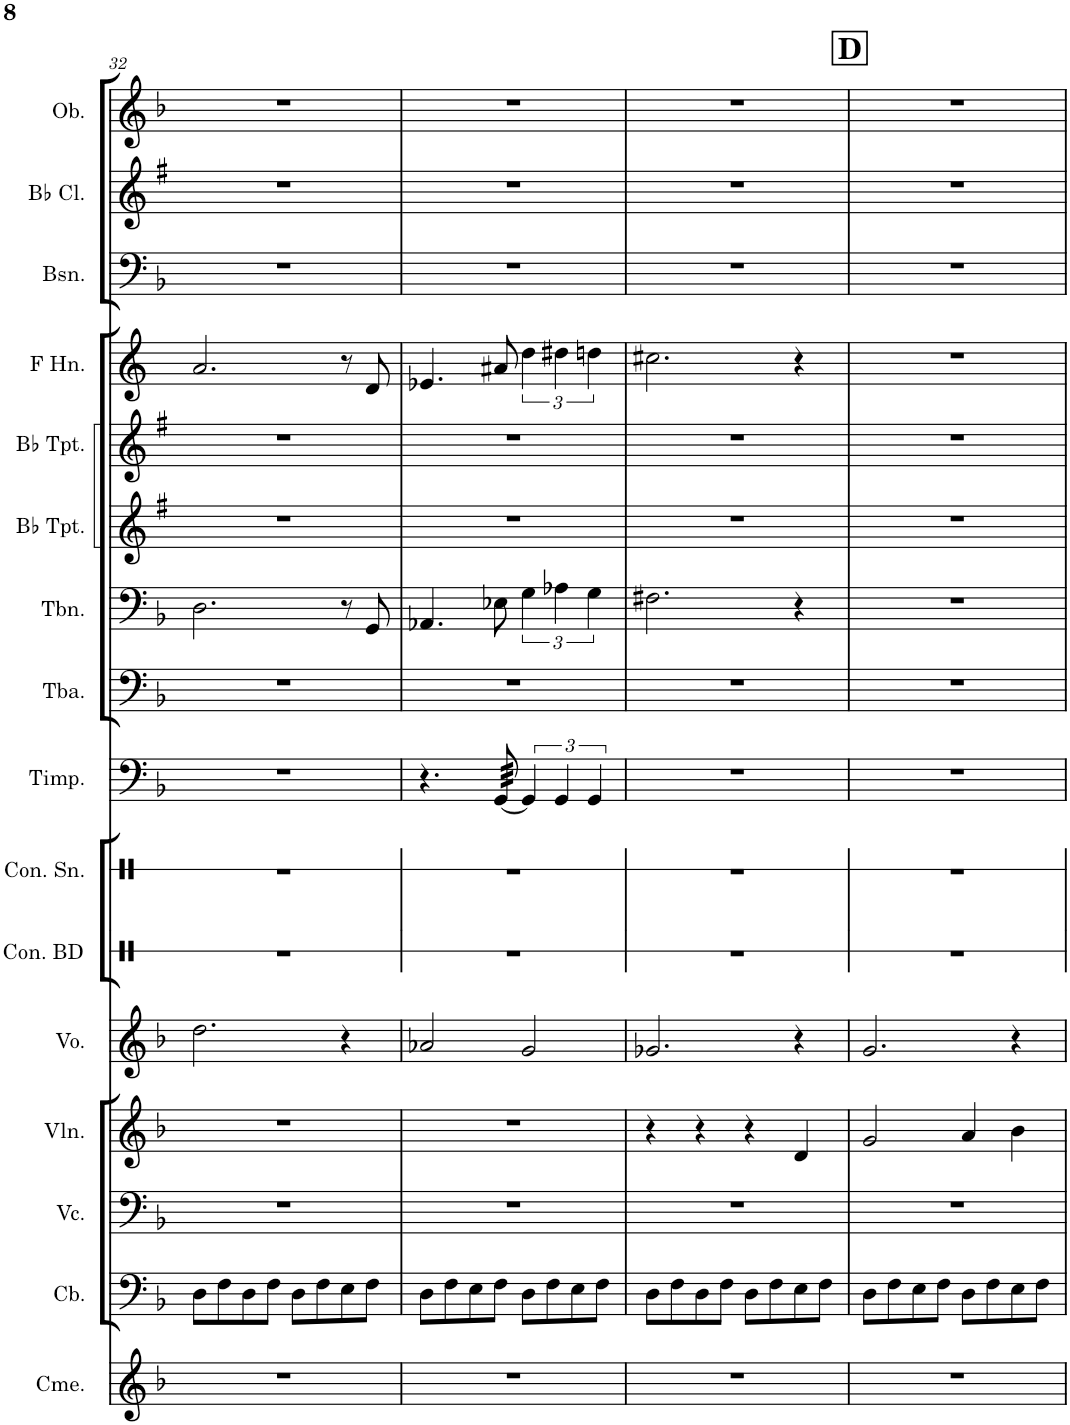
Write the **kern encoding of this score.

**kern	**kern	**kern	**kern	**kern	**kern	**kern	**kern	**kern	**kern	**kern	**kern	**kern	**kern	**kern	**kern
*part16	*part15	*part14	*part13	*part12	*part11	*part10	*part9	*part8	*part7	*part6	*part5	*part4	*part3	*part2	*part1
*staff16	*staff15	*staff14	*staff13	*staff12	*staff11	*staff10	*staff9	*staff8	*staff7	*staff6	*staff5	*staff4	*staff3	*staff2	*staff1
*I"Chimes	*I"Contrabass	*I"Violoncello	*I"Violin	*I"Voice	*I"Concert Bass Drum	*I"Concert Snare Drum	*I"Timpani	*I"Tuba	*I"Trombone	*I"Bb Trumpet	*I"Bb Trumpet	*I"Horn in F	*I"Bassoon	*I"Bb Clarinet	*I"Oboe
*I'Cme.	*I'Cb.	*I'Vc.	*I'Vln.	*I'Vo.	*I'Con. BD	*I'Con. Sn.	*I'Timp.	*I'Tba.	*I'Tbn.	*I'Bb Tpt.	*I'Bb Tpt.	*	*I'Bsn.	*I'Bb Cl.	*I'Ob.
!!LO:PB:g=z
*clefG2	*clefF4	*clefF4	*clefG2	*clefG2	*clefX	*clefX	*clefF4	*clefF4	*clefF4	*clefG2	*clefG2	*clefG2	*clefF4	*clefG2	*clefG2
*	*Trd7c12	*	*	*	*	*	*	*	*	*Trd1c2	*Trd1c2	*Trd4c7	*	*Trd1c2	*
*k[b-]	*k[b-]	*k[b-]	*k[b-]	*k[b-]	*k[]	*k[]	*k[b-]	*k[b-]	*k[b-]	*k[f#]	*k[f#]	*k[]	*k[b-]	*k[f#]	*k[b-]
*M4/4	*M4/4	*M4/4	*M4/4	*M4/4	*M4/4	*M4/4	*M4/4	*M4/4	*M4/4	*M4/4	*M4/4	*M4/4	*M4/4	*M4/4	*M4/4
=32	=32	=32	=32	=32	=32	=32	=32	=32	=32	=32	=32	=32	=32	=32	=32
1r	8D\L	1r	1r	2.dd\	1r	1r	1r	1r	2.D\	1r	1r	2.a/	1r	1r	1r
.	8F\	.	.	.	.	.	.	.	.	.	.	.	.	.	.
.	8D\	.	.	.	.	.	.	.	.	.	.	.	.	.	.
.	8F\J	.	.	.	.	.	.	.	.	.	.	.	.	.	.
.	8D\L	.	.	.	.	.	.	.	.	.	.	.	.	.	.
.	8F\	.	.	.	.	.	.	.	.	.	.	.	.	.	.
.	8E\	.	.	4r	.	.	.	.	8r	.	.	8r	.	.	.
.	8F\J	.	.	.	.	.	.	.	8GG/	.	.	8d/	.	.	.
=33	=33	=33	=33	=33	=33	=33	=33	=33	=33	=33	=33	=33	=33	=33	=33
1r	8D\L	1r	1r	2a-X/	1r	1r	4.r	1r	4.AA-X/	1r	1r	4.e-X/	1r	1r	1r
.	8F\	.	.	.	.	.	.	.	.	.	.	.	.	.	.
.	8E\	.	.	.	.	.	.	.	.	.	.	.	.	.	.
*	*	*	*	*	*	*	*tremolo	*	*	*	*	*	*	*	*
.	8F\J	.	.	.	.	.	[64GG/	.	8E-X\	.	.	8a#X/	.	.	.
.	.	.	.	.	.	.	64GG/	.	.	.	.	.	.	.	.
.	.	.	.	.	.	.	64GG/	.	.	.	.	.	.	.	.
.	.	.	.	.	.	.	64GG/	.	.	.	.	.	.	.	.
.	.	.	.	.	.	.	64GG/	.	.	.	.	.	.	.	.
.	.	.	.	.	.	.	64GG/	.	.	.	.	.	.	.	.
.	.	.	.	.	.	.	64GG/	.	.	.	.	.	.	.	.
.	.	.	.	.	.	.	64GG/	.	.	.	.	.	.	.	.
*	*	*	*	*	*	*	*Xtremolo	*	*	*	*	*	*	*	*
.	8D\L	.	.	2g/	.	.	6GG/]	.	6G\	.	.	6dd\	.	.	.
.	8F\	.	.	.	.	.	.	.	.	.	.	.	.	.	.
.	.	.	.	.	.	.	6GG/	.	6A-X\	.	.	6dd#X\	.	.	.
.	8E\	.	.	.	.	.	.	.	.	.	.	.	.	.	.
.	.	.	.	.	.	.	6GG/	.	6G\	.	.	6ddn\	.	.	.
.	8F\J	.	.	.	.	.	.	.	.	.	.	.	.	.	.
=34	=34	=34	=34	=34	=34	=34	=34	=34	=34	=34	=34	=34	=34	=34	=34
1r	8D\L	1r	4r	2.g-X/	1r	1r	1r	1r	2.F#X\	1r	1r	2.cc#X\	1r	1r	1r
.	8F\	.	.	.	.	.	.	.	.	.	.	.	.	.	.
.	8D\	.	4r	.	.	.	.	.	.	.	.	.	.	.	.
.	8F\J	.	.	.	.	.	.	.	.	.	.	.	.	.	.
.	8D\L	.	4r	.	.	.	.	.	.	.	.	.	.	.	.
.	8F\	.	.	.	.	.	.	.	.	.	.	.	.	.	.
.	8E\	.	4d/	4r	.	.	.	.	4r	.	.	4r	.	.	.
.	8F\J	.	.	.	.	.	.	.	.	.	.	.	.	.	.
!!LO:REH:place=s1:a:B:cj:fs=14:t=D
=35	=35	=35	=35	=35	=35	=35	=35	=35	=35	=35	=35	=35	=35	=35	=35
1r	8D\L	1r	2g/	2.g/	1r	1r	1r	1r	1r	1r	1r	1r	1r	1r	1r
.	8F\	.	.	.	.	.	.	.	.	.	.	.	.	.	.
.	8E\	.	.	.	.	.	.	.	.	.	.	.	.	.	.
.	8F\J	.	.	.	.	.	.	.	.	.	.	.	.	.	.
.	8D\L	.	4a/	.	.	.	.	.	.	.	.	.	.	.	.
.	8F\	.	.	.	.	.	.	.	.	.	.	.	.	.	.
.	8E\	.	4b-\	4r	.	.	.	.	.	.	.	.	.	.	.
.	8F\J	.	.	.	.	.	.	.	.	.	.	.	.	.	.
=	=	=	=	=	=	=	=	=	=	=	=	=	=	=	=
*-	*-	*-	*-	*-	*-	*-	*-	*-	*-	*-	*-	*-	*-	*-	*-
